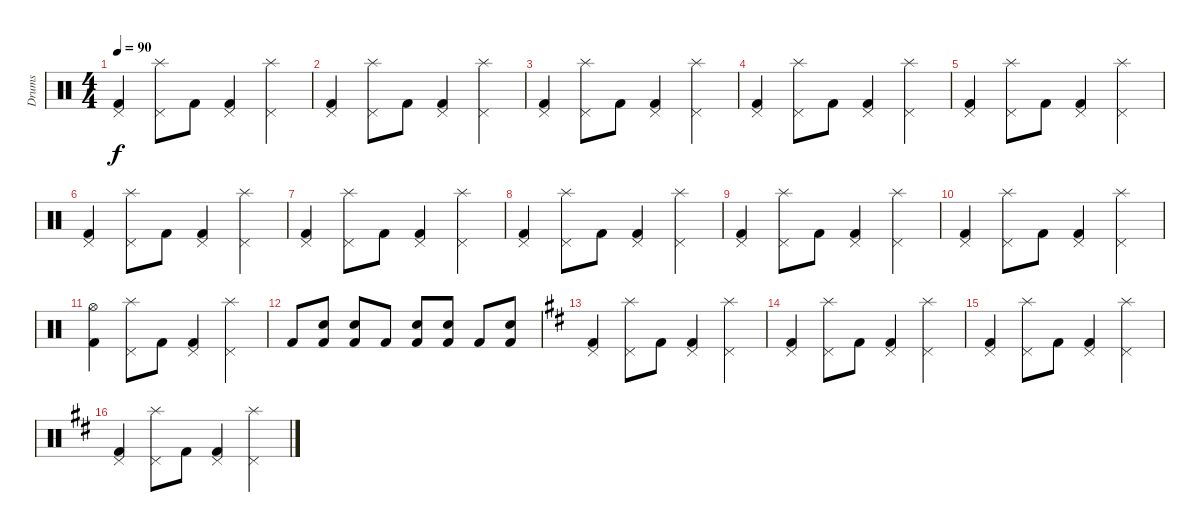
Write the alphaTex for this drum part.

\track ("Drums" "Drums") {instrument percussion}
\staff {score}
\articulation defaults
\ts (4 4)
\tempo 90
\clef neutral
\ks aminor
("Pedal Hi-Hat (hit)" "Kick (hit) 2").4{dy f} ("Splash (hit)" "Pedal Hi-Hat (hit)").8 "Kick (hit) 2".8 ("Pedal Hi-Hat (hit)" "Kick (hit) 2").4 ("Splash (hit)" "Pedal Hi-Hat (hit)").4 |
("Pedal Hi-Hat (hit)" "Kick (hit) 2").4 ("Splash (hit)" "Pedal Hi-Hat (hit)").8 "Kick (hit) 2".8 ("Pedal Hi-Hat (hit)" "Kick (hit) 2").4 ("Splash (hit)" "Pedal Hi-Hat (hit)").4 |
("Pedal Hi-Hat (hit)" "Kick (hit) 2").4 ("Splash (hit)" "Pedal Hi-Hat (hit)").8 "Kick (hit) 2".8 ("Pedal Hi-Hat (hit)" "Kick (hit) 2").4 ("Splash (hit)" "Pedal Hi-Hat (hit)").4 |
("Pedal Hi-Hat (hit)" "Kick (hit) 2").4 ("Splash (hit)" "Pedal Hi-Hat (hit)").8 "Kick (hit) 2".8 ("Pedal Hi-Hat (hit)" "Kick (hit) 2").4 ("Splash (hit)" "Pedal Hi-Hat (hit)").4 |
("Pedal Hi-Hat (hit)" "Kick (hit) 2").4 ("Splash (hit)" "Pedal Hi-Hat (hit)").8 "Kick (hit) 2".8 ("Pedal Hi-Hat (hit)" "Kick (hit) 2").4 ("Splash (hit)" "Pedal Hi-Hat (hit)").4 |
("Pedal Hi-Hat (hit)" "Kick (hit) 2").4 ("Splash (hit)" "Pedal Hi-Hat (hit)").8 "Kick (hit) 2".8 ("Pedal Hi-Hat (hit)" "Kick (hit) 2").4 ("Splash (hit)" "Pedal Hi-Hat (hit)").4 |
("Pedal Hi-Hat (hit)" "Kick (hit) 2").4 ("Splash (hit)" "Pedal Hi-Hat (hit)").8 "Kick (hit) 2".8 ("Pedal Hi-Hat (hit)" "Kick (hit) 2").4 ("Splash (hit)" "Pedal Hi-Hat (hit)").4 |
("Pedal Hi-Hat (hit)" "Kick (hit) 2").4 ("Splash (hit)" "Pedal Hi-Hat (hit)").8 "Kick (hit) 2".8 ("Pedal Hi-Hat (hit)" "Kick (hit) 2").4 ("Splash (hit)" "Pedal Hi-Hat (hit)").4 |
("Pedal Hi-Hat (hit)" "Kick (hit) 2").4 ("Splash (hit)" "Pedal Hi-Hat (hit)").8 "Kick (hit) 2".8 ("Pedal Hi-Hat (hit)" "Kick (hit) 2").4 ("Splash (hit)" "Pedal Hi-Hat (hit)").4 |
("Pedal Hi-Hat (hit)" "Kick (hit) 2").4 ("Splash (hit)" "Pedal Hi-Hat (hit)").8 "Kick (hit) 2".8 ("Pedal Hi-Hat (hit)" "Kick (hit) 2").4 ("Splash (hit)" "Pedal Hi-Hat (hit)").4 |
("Hi-Hat (open)" "Kick (hit) 2").4 ("Splash (hit)" "Pedal Hi-Hat (hit)").8 "Kick (hit) 2".8 ("Pedal Hi-Hat (hit)" "Kick (hit) 2").4 ("Splash (hit)" "Pedal Hi-Hat (hit)").4 |
"Kick (hit) 2".8 ("Snare (hit) 2" "Kick (hit) 2").8 ("Snare (hit) 2" "Kick (hit) 2").8 "Kick (hit) 2".8 ("Snare (hit) 2" "Kick (hit) 2").8 ("Snare (hit) 2" "Kick (hit) 2").8 "Kick (hit) 2".8 ("Snare (hit) 2" "Kick (hit) 2").8 |
\ks bminor
("Pedal Hi-Hat (hit)" "Kick (hit) 2").4 ("Splash (hit)" "Pedal Hi-Hat (hit)").8 "Kick (hit) 2".8 ("Pedal Hi-Hat (hit)" "Kick (hit) 2").4 ("Splash (hit)" "Pedal Hi-Hat (hit)").4 |
("Pedal Hi-Hat (hit)" "Kick (hit) 2").4 ("Splash (hit)" "Pedal Hi-Hat (hit)").8 "Kick (hit) 2".8 ("Pedal Hi-Hat (hit)" "Kick (hit) 2").4 ("Splash (hit)" "Pedal Hi-Hat (hit)").4 |
("Pedal Hi-Hat (hit)" "Kick (hit) 2").4 ("Splash (hit)" "Pedal Hi-Hat (hit)").8 "Kick (hit) 2".8 ("Pedal Hi-Hat (hit)" "Kick (hit) 2").4 ("Splash (hit)" "Pedal Hi-Hat (hit)").4 |
("Pedal Hi-Hat (hit)" "Kick (hit) 2").4 ("Splash (hit)" "Pedal Hi-Hat (hit)").8 "Kick (hit) 2".8 ("Pedal Hi-Hat (hit)" "Kick (hit) 2").4 ("Splash (hit)" "Pedal Hi-Hat (hit)").4
